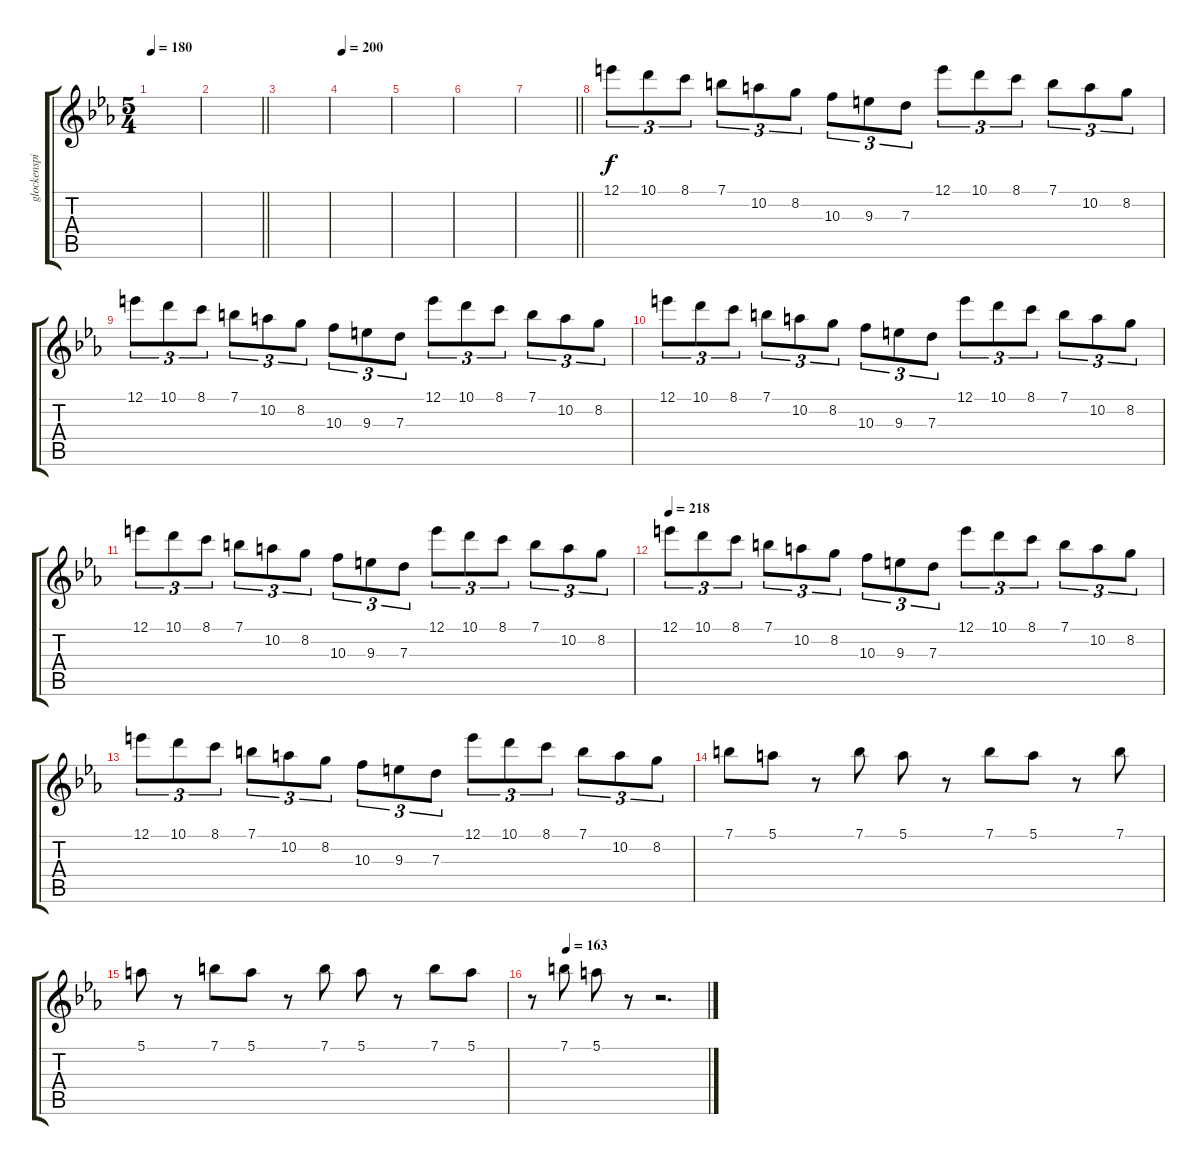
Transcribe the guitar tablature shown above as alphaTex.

\track ("glockenspiel (+12)" "glockenspi") {instrument glockenspiel}
\staff {score tabs}
\tuning (E5 B4 G4 D4 A3 E3) {hide}
\ts (5 4)
\tempo 180
\clef g2
\ks cminor
|
\barLineRight lightlight
|
|
\tempo 200
|
|
|
\barLineRight lightlight
|
12.1.8{tu (3 2)} 10.1.8{tu (3 2)} 8.1.8{tu (3 2)} 7.1.8{tu (3 2)} 10.2.8{tu (3 2)} 8.2.8{tu (3 2)} 10.3.8{tu (3 2)} 9.3.8{tu (3 2)} 7.3.8{tu (3 2)} 12.1.8{tu (3 2)} 10.1.8{tu (3 2)} 8.1.8{tu (3 2)} 7.1.8{tu (3 2)} 10.2.8{tu (3 2)} 8.2.8{tu (3 2)} |
12.1.8{tu (3 2)} 10.1.8{tu (3 2)} 8.1.8{tu (3 2)} 7.1.8{tu (3 2)} 10.2.8{tu (3 2)} 8.2.8{tu (3 2)} 10.3.8{tu (3 2)} 9.3.8{tu (3 2)} 7.3.8{tu (3 2)} 12.1.8{tu (3 2)} 10.1.8{tu (3 2)} 8.1.8{tu (3 2)} 7.1.8{tu (3 2)} 10.2.8{tu (3 2)} 8.2.8{tu (3 2)} |
12.1.8{tu (3 2)} 10.1.8{tu (3 2)} 8.1.8{tu (3 2)} 7.1.8{tu (3 2)} 10.2.8{tu (3 2)} 8.2.8{tu (3 2)} 10.3.8{tu (3 2)} 9.3.8{tu (3 2)} 7.3.8{tu (3 2)} 12.1.8{tu (3 2)} 10.1.8{tu (3 2)} 8.1.8{tu (3 2)} 7.1.8{tu (3 2)} 10.2.8{tu (3 2)} 8.2.8{tu (3 2)} |
12.1.8{tu (3 2)} 10.1.8{tu (3 2)} 8.1.8{tu (3 2)} 7.1.8{tu (3 2)} 10.2.8{tu (3 2)} 8.2.8{tu (3 2)} 10.3.8{tu (3 2)} 9.3.8{tu (3 2)} 7.3.8{tu (3 2)} 12.1.8{tu (3 2)} 10.1.8{tu (3 2)} 8.1.8{tu (3 2)} 7.1.8{tu (3 2)} 10.2.8{tu (3 2)} 8.2.8{tu (3 2)} |
\tempo 218
12.1.8{tu (3 2)} 10.1.8{tu (3 2)} 8.1.8{tu (3 2)} 7.1.8{tu (3 2)} 10.2.8{tu (3 2)} 8.2.8{tu (3 2)} 10.3.8{tu (3 2)} 9.3.8{tu (3 2)} 7.3.8{tu (3 2)} 12.1.8{tu (3 2)} 10.1.8{tu (3 2)} 8.1.8{tu (3 2)} 7.1.8{tu (3 2)} 10.2.8{tu (3 2)} 8.2.8{tu (3 2)} |
12.1.8{tu (3 2)} 10.1.8{tu (3 2)} 8.1.8{tu (3 2)} 7.1.8{tu (3 2)} 10.2.8{tu (3 2)} 8.2.8{tu (3 2)} 10.3.8{tu (3 2)} 9.3.8{tu (3 2)} 7.3.8{tu (3 2)} 12.1.8{tu (3 2)} 10.1.8{tu (3 2)} 8.1.8{tu (3 2)} 7.1.8{tu (3 2)} 10.2.8{tu (3 2)} 8.2.8{tu (3 2)} |
7.1.8 5.1.8 r.8 7.1.8 5.1.8 r.8 7.1.8 5.1.8 r.8 7.1.8 |
5.1.8 r.8 7.1.8 5.1.8 r.8 7.1.8 5.1.8 r.8 7.1.8 5.1.8 |
\tempo (163 0.2)
r.8 7.1.8 5.1.8 r.8 r.2{d}
